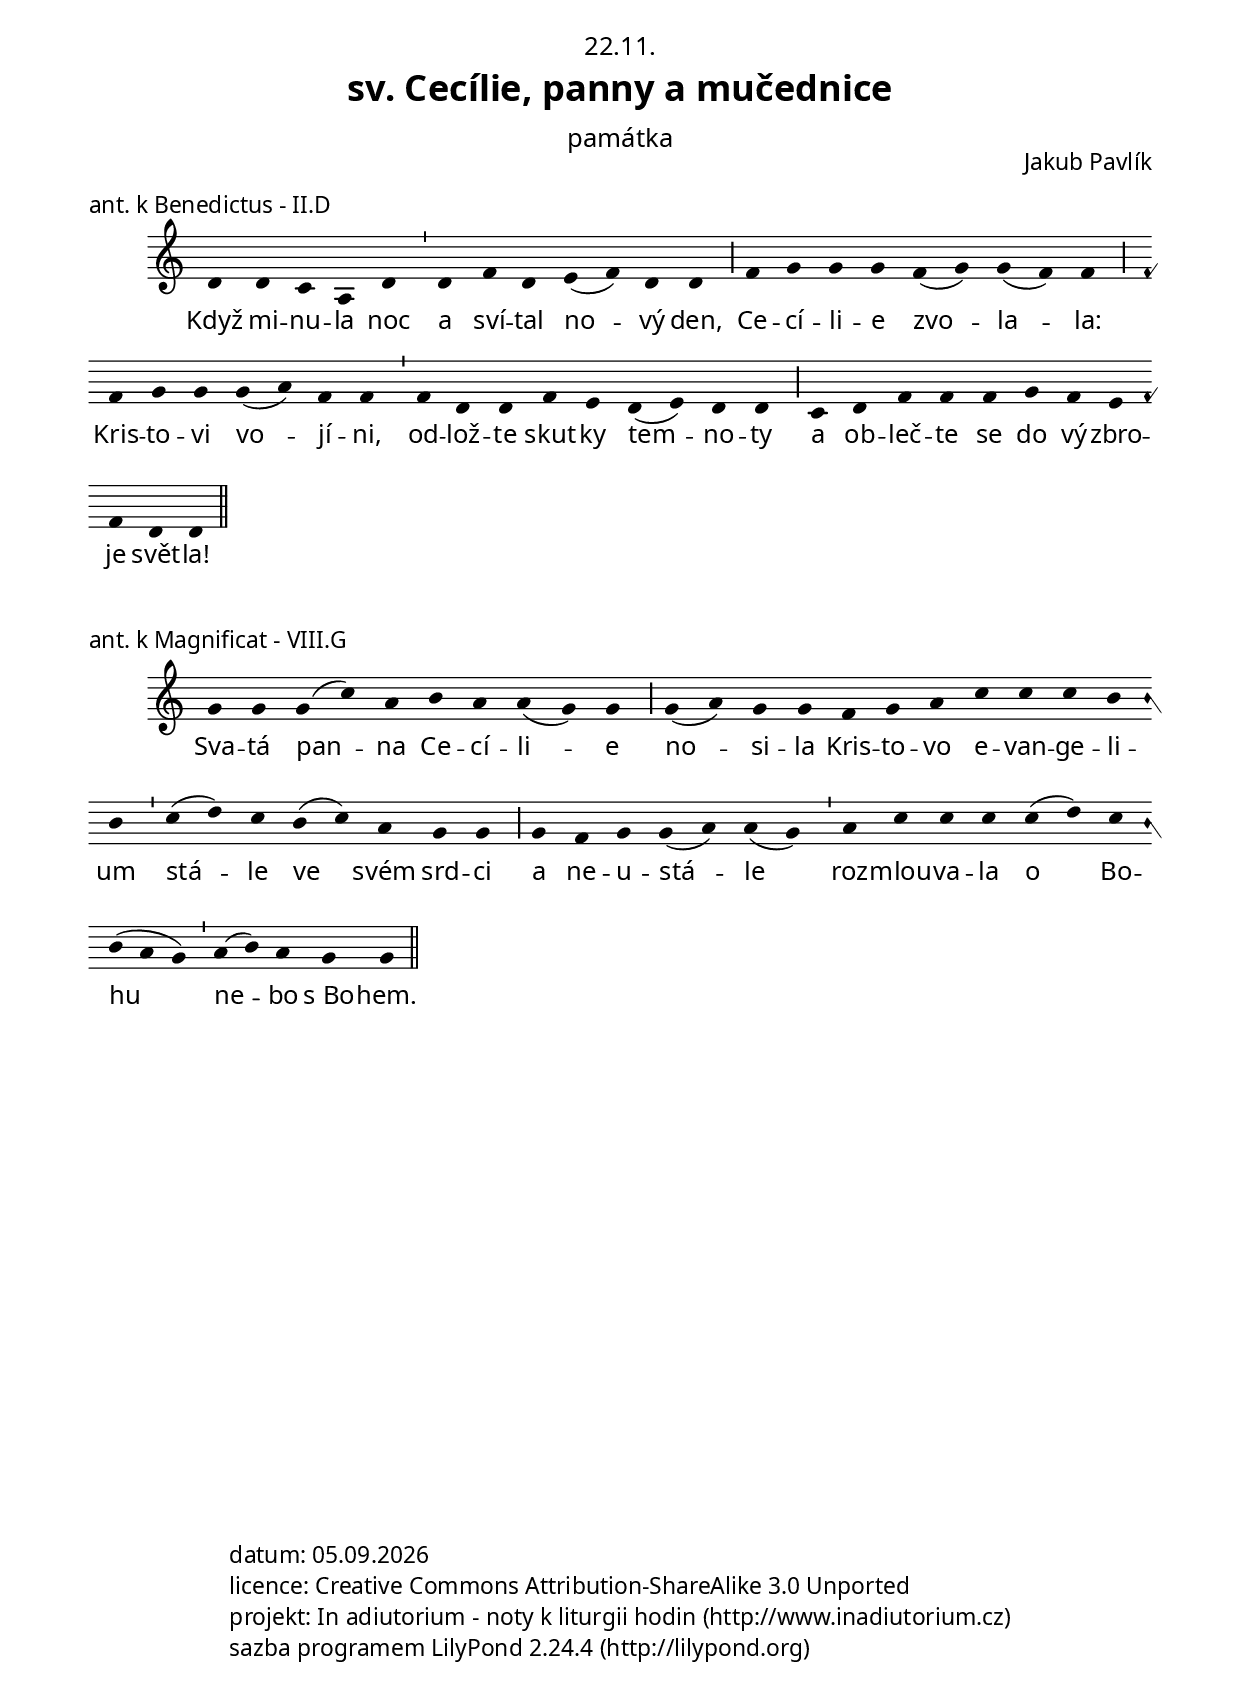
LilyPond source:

\version "2.17.5"

\include "../spolecne.ly"

\header {
  title = \markup\titleSvatek 
            "sv. Cecílie, panny a mučednice" 
            "památka"
            22.11.
  composer = "Jakub Pavlík"
}

\score {
  \relative c' {
    \choralniRezim
    d4 d c a d \barMin d f d e( f) d d \barMaior
    f g g g f( g) g( f) f \barMaior
    f g g g( a) f f \barMin 
    f d d f e d( e) d d \barMaior
    c d f f f g f e f d d \barFinalis
  }
  \addlyrics {
    Když mi -- nu -- la noc a sví -- tal no -- vý den,
    Ce -- cí -- li -- e zvo -- la -- la:
    Kris -- to -- vi vo -- jí -- ni,
    od -- lož -- te skut -- ky tem -- no -- ty
    a ob -- leč -- te se do vý -- zbro -- je svět -- la!
  }
  \header {
    quid = "ant. k Benedictus"
    modus = "II"
    differentia = "D" 
    psalmus = ""
    id = ""
    piece = \markup {\sestavTitulekBezZalmu}
  }
}

\score {
  \relative c'' {
    \choralniRezim
    g4 g g( c) a b a a( g) g \barMaior
    g( a) g g f g a c c c b b \barMin
    c( d) c b( c) a g g \barMaior
    g f g g( a) a( g) \barMin
    a c c c c( d) c b( a g) \barMin
    a( b) a g g \barFinalis
  }
  \addlyrics {
    Sva -- tá pan -- na Ce -- cí -- li -- e
    no -- si -- la Kris -- to -- vo e -- van -- ge -- li -- um
    stá -- le ve svém srd -- ci
    a ne -- u -- stá -- le 
    roz -- mlou -- va -- la o Bo -- hu
    ne -- bo s_Bo -- hem.
  }
  \header {
    quid = "ant. k Magnificat"
    modus = "VIII"
    differentia = "G" 
    psalmus = ""
    id = ""
    piece = \markup {\sestavTitulekBezZalmu}
  }
}